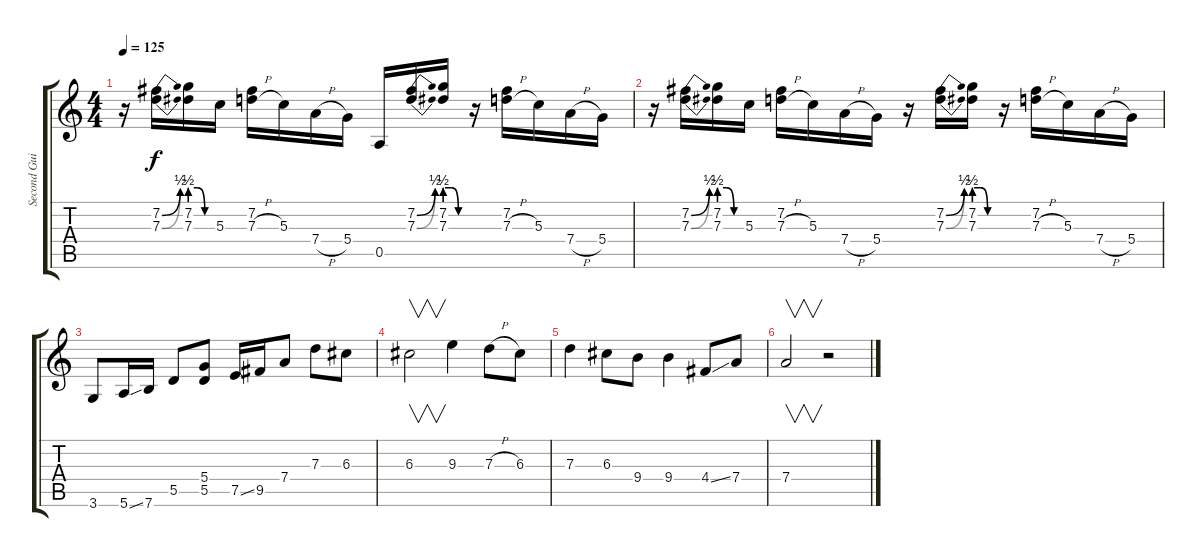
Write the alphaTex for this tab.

\track ("Second Guitar" "Second Gui") {instrument overdrivenguitar}
\staff {score tabs}
\tuning (E4 B3 G3 D3 A2 E2) {hide}
\ts (4 4)
\tempo 125
\clef g2
\ks c
r.16{dy f} (7.2{be (bend 0 0 60 2)} 7.3{be (bend 0 0 60 2)}).16 (7.2{be (custom 0 2 20 2 40 0 60 0)} 7.3{be (custom 0 2 20 2 40 0 60 0)}).16 5.3.16 (7.2 7.3{h}).16 5.3.16 7.4{h}.16 5.4.16 0.5.16 (7.2{be (bend 0 0 60 2)} 7.3{be (bend 0 0 60 2)}).16 (7.2{be (custom 0 2 20 2 40 0 60 0)} 7.3{be (custom 0 2 20 2 40 0 60 0)}).16 r.16 (7.2 7.3{h}).16 5.3.16 7.4{h}.16 5.4.16 |
r.16 (7.2{be (bend 0 0 60 2)} 7.3{be (bend 0 0 60 2)}).16 (7.2{be (custom 0 2 20 2 40 0 60 0)} 7.3{be (custom 0 2 20 2 40 0 60 0)}).16 5.3.16 (7.2 7.3{h}).16 5.3.16 7.4{h}.16 5.4.16 r.16 (7.2{be (bend 0 0 60 2)} 7.3{be (bend 0 0 60 2)}).16 (7.2{be (custom 0 2 20 2 40 0 60 0)} 7.3{be (custom 0 2 20 2 40 0 60 0)}).16 r.16 (7.2 7.3{h}).16 5.3.16 7.4{h}.16 5.4.16 |
3.6.8 5.6{ss}.16 7.6.16 5.5.8 (5.4 5.5).8 7.5{ss}.16 9.5.16 7.4.8 7.3.8 6.3.8 |
6.3.2{v} 9.3.4 7.3{h}.8 6.3.8 |
7.3.4 6.3.8 9.4.8 9.4.4 4.4{ss}.8 7.4.8 |
7.4.2{v} r.2
